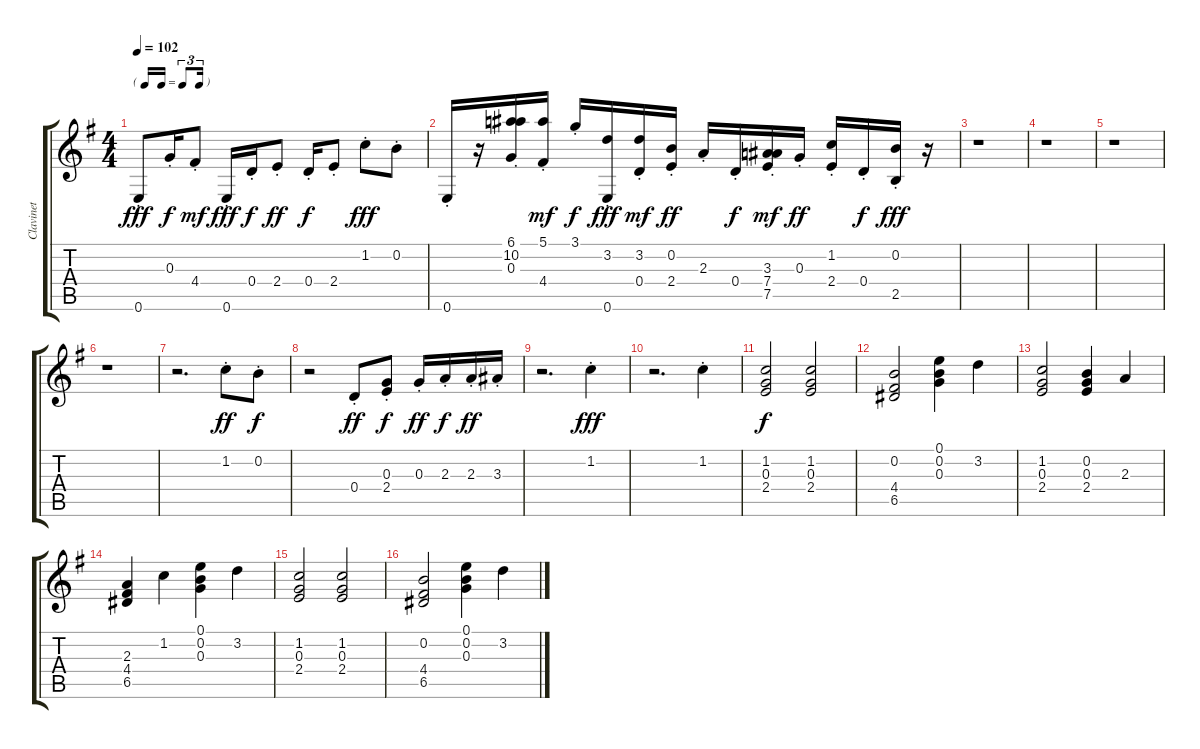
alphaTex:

\track ("Clavinet" "Clavinet") {instrument electricguitarjazz}
\staff {score tabs}
\tuning (E4 B3 G3 D3 A2 E2) {hide}
\ts (4 4)
\tf triplet16th
\tempo 102
\clef g2
\ks g
0.6{st}.8{dy fff} 0.3{st}.16{dy f} 4.4{st}.8{dy mf} 0.6{st}.16{dy fff} 0.4{st}.16{dy f} 2.4{st}.8{dy ff} 0.4{st}.16{dy f} 2.4{st}.8 1.2{st}.8{dy fff} 0.2{st}.8 |
0.6{st}.16 r.16 (6.1{st} 10.2{st} 0.3{st}).16 (5.1{st} 4.4{st}).16{dy mf} 3.1{st}.16{dy f} (3.2{st} 0.6{st}).16{dy fff} (3.2{st} 0.4{st}).16{dy mf} (0.2{st} 2.4{st}).16{dy ff} 2.3{st}.16 0.4{st}.16{dy f} (3.3{st} 7.4{st} 7.5{st}).16{dy mf} 0.3{st}.16{dy ff} (1.2{st} 2.4{st}).16 0.4{st}.16{dy f} (0.2{st} 2.5{st}).16{dy fff} r.16 |
r.1 |
r.1 |
r.1 |
r.1 |
r.2{d} 1.2{st}.8{dy ff} 0.2{st}.8{dy f} |
r.2 0.4{st}.8{dy ff} (0.3{st} 2.4{st}).8{dy f} 0.3{st}.16{dy ff} 2.3{st}.16{dy f} 2.3{st}.16{dy ff} 3.3{st}.16 |
r.2{d} 1.2{st}.4{dy fff} |
r.2{d} 1.2{st}.4 |
(1.2 0.3 2.4).2{dy f} (1.2 0.3 2.4).2 |
(0.2 4.4 6.5).2 (0.1 0.2 0.3).4 3.2.4 |
(1.2 0.3 2.4).2 (0.2 0.3 2.4).4 2.3.4 |
(2.3 4.4 6.5).4 1.2.4 (0.1 0.2 0.3).4 3.2.4 |
(1.2 0.3 2.4).2 (1.2 0.3 2.4).2 |
(0.2 4.4 6.5).2 (0.1 0.2 0.3).4 3.2.4
